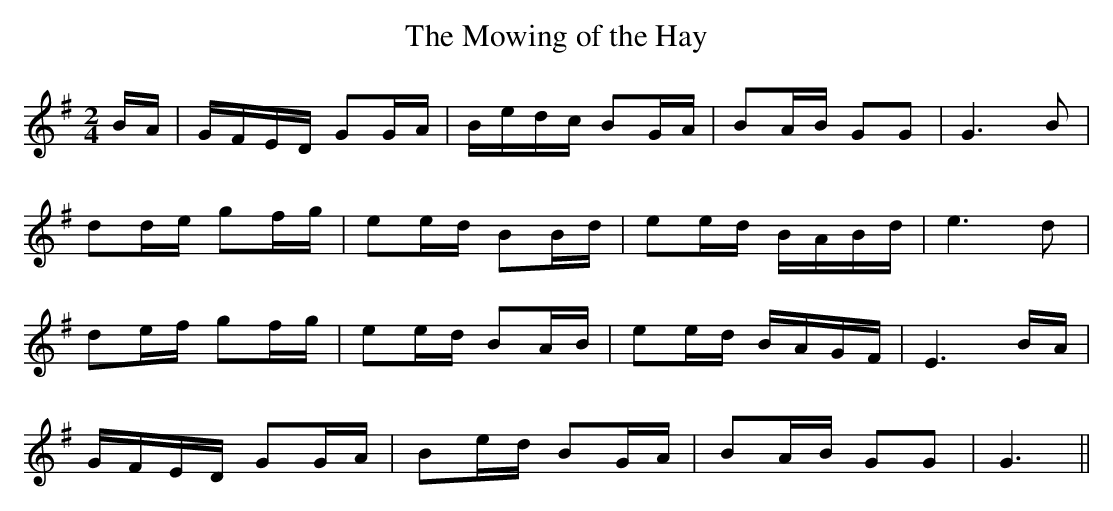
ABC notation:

X:1
T: The Mowing of the Hay
M: 2/4
L: 1/8
K: G
B/A/ | G/F/E/D/ GG/A/ | B/e/d/c/ BG/A/ | BA/B/ GG | G3 B |
dd/e/ gf/g/ | ee/d/ BB/d/ | ee/d/ B/A/B/d/ | e3 d |
de/f/ gf/g/ | ee/d/ BA/B/ | ee/d/ B/A/G/F/ | E3 B/A/ |
G/F/E/D/ GG/A/ | Be/d/ BG/A/ | BA/B/ GG | G3 ||
